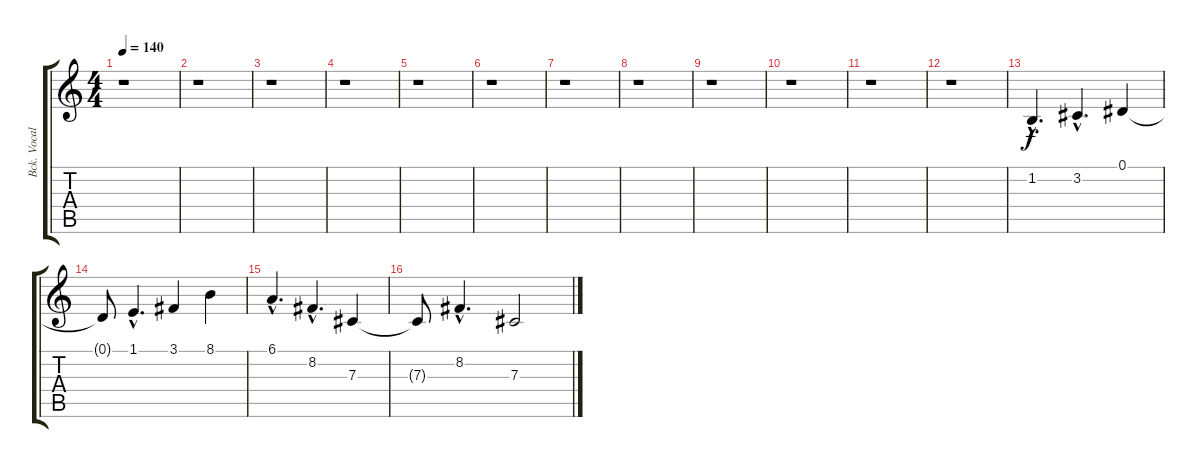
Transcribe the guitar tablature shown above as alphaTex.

\track ("Bck. Vocal" "Bck. Vocal") {instrument altosax}
\staff {score tabs}
\tuning (Eb4 Bb3 Gb3 Db3 Ab2 Eb2) {hide}
\ts (4 4)
\tempo 140
\clef g2
\ks c
r.1{dy f} |
r.1 |
r.1 |
r.1 |
r.1 |
r.1 |
r.1 |
r.1 |
r.1 |
r.1 |
r.1 |
r.1 |
1.2{hac}.4{d} 3.2{hac}.4{d} 0.1.4 |
0.1{t}.8 1.1{hac}.4{d} 3.1.4 8.1.4 |
6.1{hac}.4{d} 8.2{hac}.4{d} 7.3.4 |
7.3{t}.8 8.2{hac}.4{d} 7.3.2
